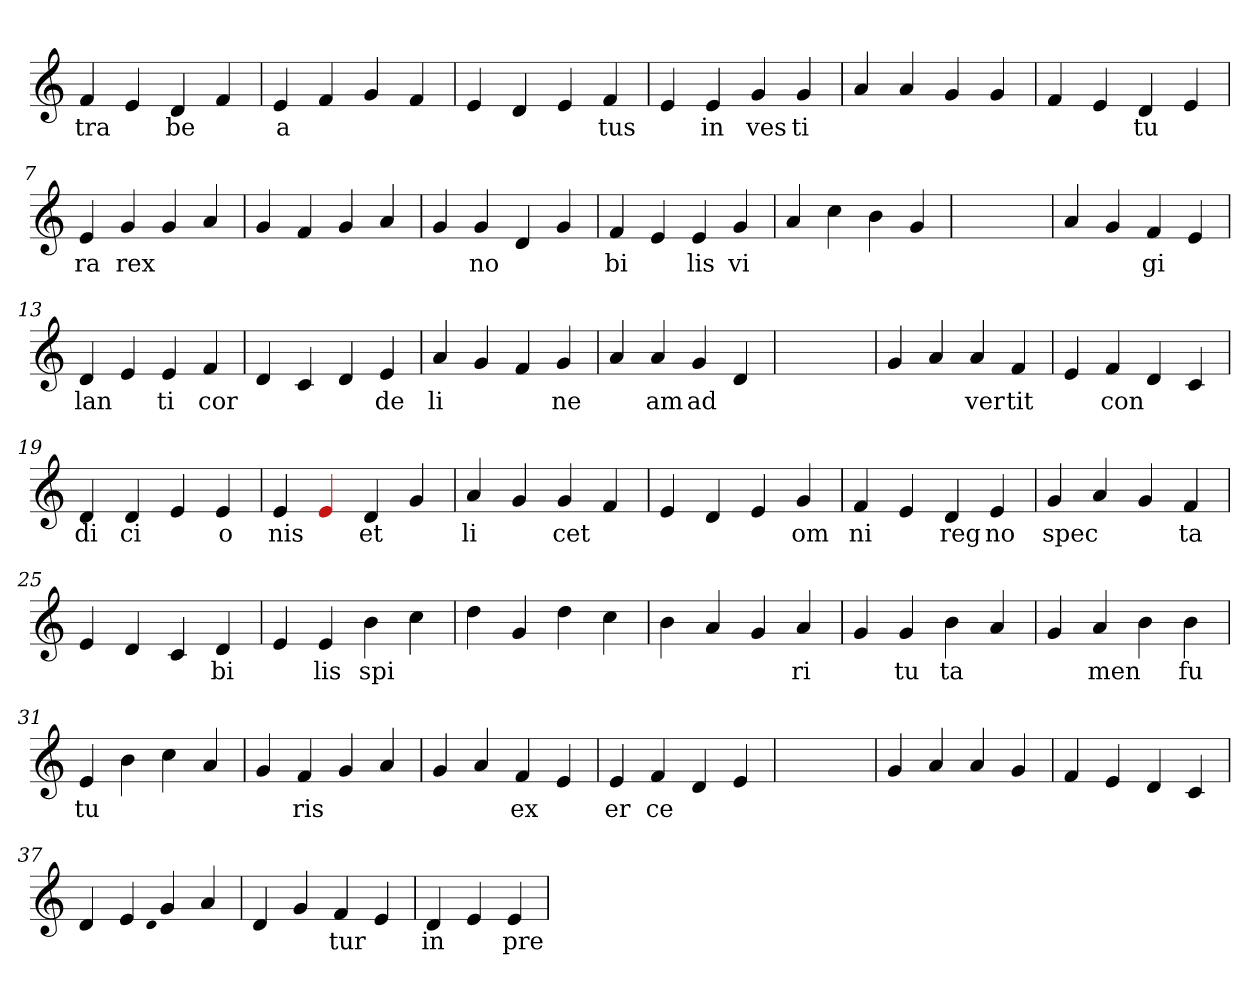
**kern	**text
*part1	*part1
*staff1	*staff1
*clefG2	*
=1	=1
4f	tra
4e	.
4d	be
4f	.
=2	=2
4e	a
4f	.
4g	.
4f	.
=3	=3
4e	.
4d	.
4e	.
4f	tus
=4	=4
4e	.
4e	in
4g	ves
4g	ti
=5	=5
4a	.
4a	.
4g	.
4g	.
=6	=6
4f	.
4e	.
4d	tu
4e	.
=7	=7
4e	ra
4g	rex
4g	.
4a	.
=8	=8
4g	.
4f	.
4g	.
4a	.
=9	=9
4g	.
4g	no
4d	.
4g	.
=10	=10
4f	bi
4e	.
4e	lis
4g	vi
=11	=11
4a	.
4cc	.
4b	.
4g	.
=12	=12
1ryy	.
=12	=12
4a	.
4g	.
4f	gi
4e	.
=13	=13
4d	lan
4e	.
4e	ti
4f	cor
=14	=14
4d	.
4c	.
4d	.
4e	de
=15	=15
4a	li
4g	.
4f	.
4g	ne
=16	=16
4a	.
4a	am
4g	ad
4d	.
=17	=17
1ryy	.
=17	=17
4g	.
4a	.
4a	ver
4f	tit
=18	=18
4e	.
4f	con
4d	.
4c	.
=19	=19
4d	di
4d	ci
4e	.
4e	o
=20	=20
4e	nis
4Re	.
4d	et
4g	.
=21	=21
4a	li
4g	.
4g	cet
4f	.
=22	=22
4e	.
4d	.
4e	.
4g	om
=23	=23
4f	ni
4e	.
4d	reg
4e	no
=24	=24
4g	spec
4a	.
4g	.
4f	ta
=25	=25
4e	.
4d	.
4c	.
4d	bi
=26	=26
4e	.
4e	lis
4b	spi
4cc	.
=27	=27
4dd	.
4g	.
4dd	.
4cc	.
=28	=28
4b	.
4a	.
4g	.
4a	ri
=29	=29
4g	.
4g	tu
4b	ta
4a	.
=30	=30
4g	.
4a	men
4b	.
4b	fu
=31	=31
4e	tu
4b	.
4cc	.
4a	.
=32	=32
4g	.
4f	ris
4g	.
4a	.
=33	=33
4g	.
4a	.
4f	ex
4e	.
=34	=34
4e	er
4f	ce
4d	.
4e	.
=35	=35
1ryy	.
=35	=35
4g	.
4a	.
4a	.
4g	.
=36	=36
4f	.
4e	.
4d	.
4c	.
=37	=37
4d	.
4e	.
qqd	.
4g	.
4a	.
=38	=38
4d	.
4g	.
4f	tur
4e	.
=39	=39
4d	in
4e	.
4e	pre
=	=
*-	*-
